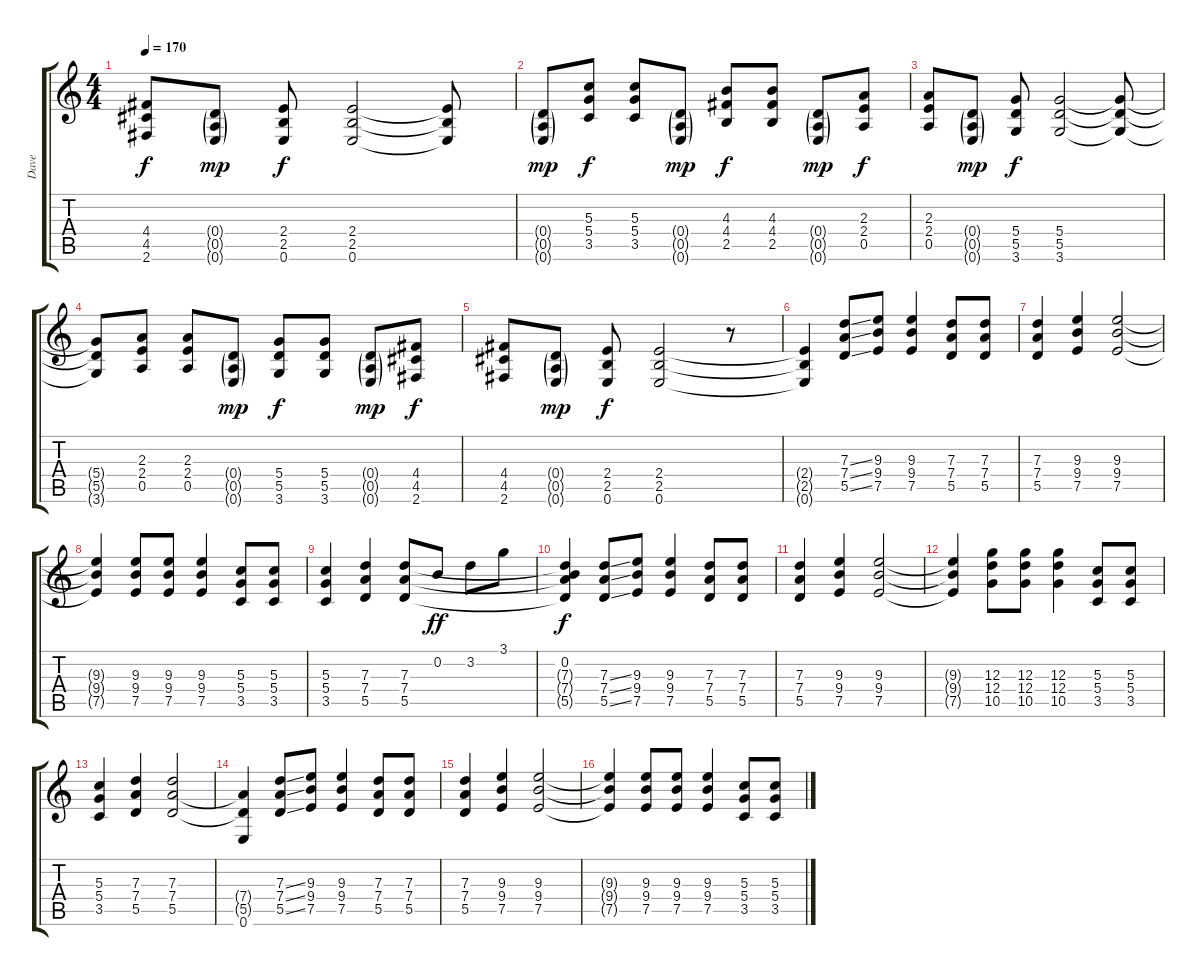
\track ("Dave" "Dave") {instrument distortionguitar}
\staff {score tabs}
\tuning (E4 B3 G3 D3 A2 E2) {hide}
\ts (4 4)
\tempo 170
\clef g2
\ks c
(4.4 4.5 2.6).8{dy f} (0.4{g} 0.5{g} 0.6{g}).8{dy mp} (2.4 2.5 0.6).8{dy f} (2.4 2.5 0.6).2 (2.4{t} 2.5{t} 0.6{t}).8 |
(0.4{g} 0.5{g} 0.6{g}).8{dy mp} (5.3 5.4 3.5).8{dy f} (5.3 5.4 3.5).8 (0.4{g} 0.5{g} 0.6{g}).8{dy mp} (4.3 4.4 2.5).8{dy f} (4.3 4.4 2.5).8 (0.4{g} 0.5{g} 0.6{g}).8{dy mp} (2.3 2.4 0.5).8{dy f} |
(2.3 2.4 0.5).8 (0.4{g} 0.5{g} 0.6{g}).8{dy mp} (5.4 5.5 3.6).8{dy f} (5.4 5.5 3.6).2 (5.4{t} 5.5{t} 3.6{t}).8 |
(5.4{t} 5.5{t} 3.6{t}).8 (2.3 2.4 0.5).8 (2.3 2.4 0.5).8 (0.4{g} 0.5{g} 0.6{g}).8{dy mp} (5.4 5.5 3.6).8{dy f} (5.4 5.5 3.6).8 (0.4{g} 0.5{g} 0.6{g}).8{dy mp} (4.4 4.5 2.6).8{dy f} |
(4.4 4.5 2.6).8 (0.4{g} 0.5{g} 0.6{g}).8{dy mp} (2.4 2.5 0.6).8{dy f} (2.4 2.5 0.6).2 r.8 |
(2.4{t} 2.5{t} 0.6{t}).4 (7.3{ss} 7.4{ss} 5.5{ss}).8 (9.3 9.4 7.5).8 (9.3 9.4 7.5).4 (7.3 7.4 5.5).8 (7.3 7.4 5.5).8 |
(7.3 7.4 5.5).4 (9.3 9.4 7.5).4 (9.3 9.4 7.5).2 |
(9.3{t} 9.4{t} 7.5{t}).4 (9.3 9.4 7.5).8 (9.3 9.4 7.5).8 (9.3 9.4 7.5).4 (5.3 5.4 3.5).8 (5.3 5.4 3.5).8 |
(5.3 5.4 3.5).4 (7.3 7.4 5.5).4 (7.3 7.4 5.5).8 0.2.8{dy ff} 3.2.8 3.1.8 |
(0.2 7.3{t} 7.4{t} 5.5{t}).4{dy f} (7.3{ss} 7.4{ss} 5.5{ss}).8 (9.3 9.4 7.5).8 (9.3 9.4 7.5).4 (7.3 7.4 5.5).8 (7.3 7.4 5.5).8 |
(7.3 7.4 5.5).4 (9.3 9.4 7.5).4 (9.3 9.4 7.5).2 |
(9.3{t} 9.4{t} 7.5{t}).4 (12.3 12.4 10.5).8 (12.3 12.4 10.5).8 (12.3 12.4 10.5).4 (5.3 5.4 3.5).8 (5.3 5.4 3.5).8 |
(5.3 5.4 3.5).4 (7.3 7.4 5.5).4 (7.3 7.4 5.5).2 |
(7.4{t} 5.5{t} 0.6).4 (7.3{ss} 7.4{ss} 5.5{ss}).8 (9.3 9.4 7.5).8 (9.3 9.4 7.5).4 (7.3 7.4 5.5).8 (7.3 7.4 5.5).8 |
(7.3 7.4 5.5).4 (9.3 9.4 7.5).4 (9.3 9.4 7.5).2 |
(9.3{t} 9.4{t} 7.5{t}).4 (9.3 9.4 7.5).8 (9.3 9.4 7.5).8 (9.3 9.4 7.5).4 (5.3 5.4 3.5).8 (5.3 5.4 3.5).8
